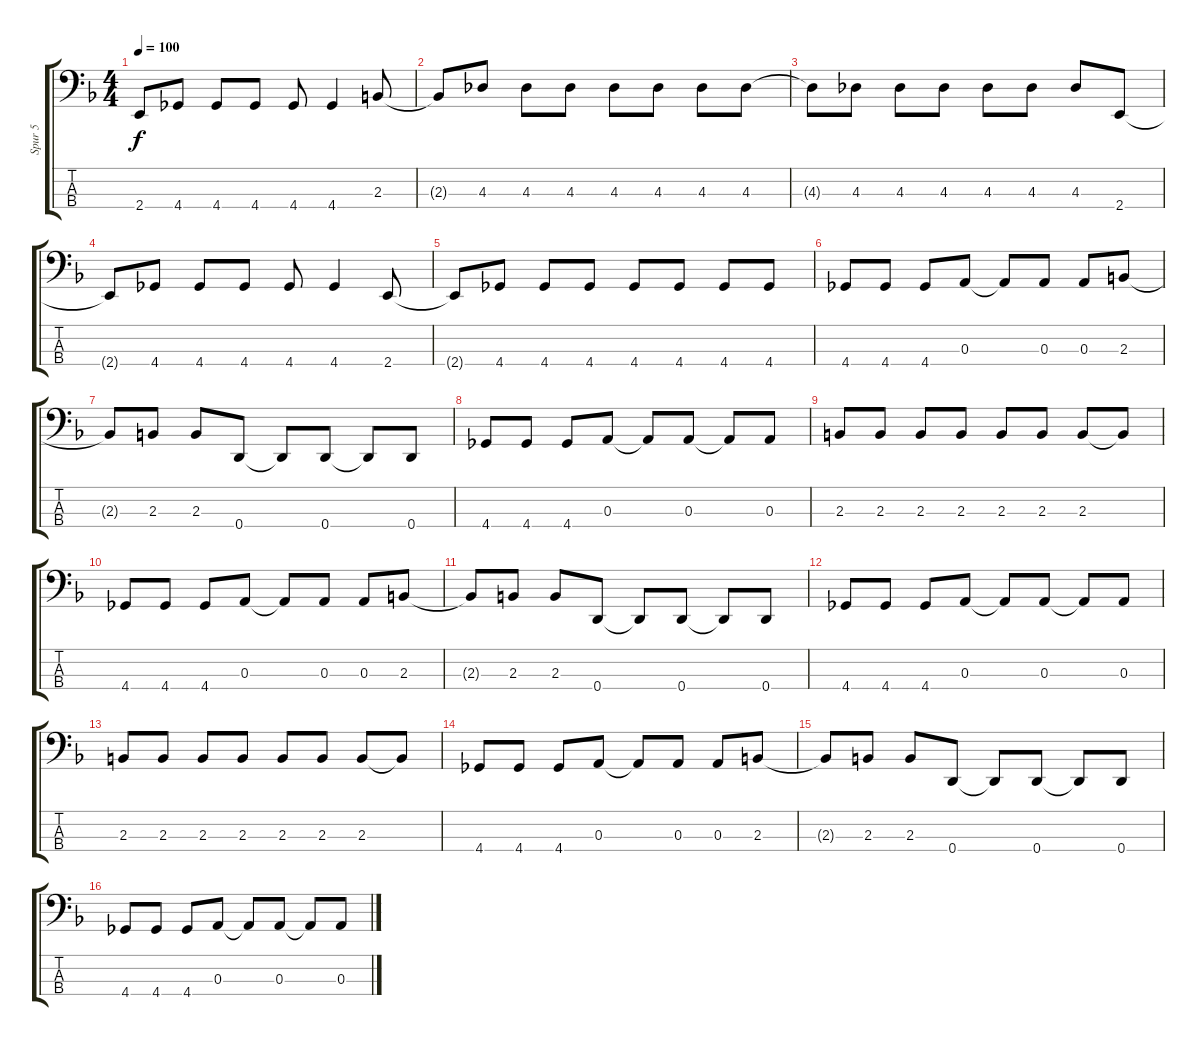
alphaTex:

\track ("Spur 5" "Spur 5") {instrument electricbassfinger}
\staff {score tabs}
\tuning (G2 D2 A1 D1) {hide}
\ts (4 4)
\tempo 100
\clef f4
\ks dminor
2.4{t}.8{dy f} 4.4.8 4.4.8 4.4.8 4.4.8 4.4.4 2.3.8 |
2.3{t}.8 4.3.8 4.3.8 4.3.8 4.3.8 4.3.8 4.3.8 4.3.8 |
4.3{t}.8 4.3.8 4.3.8 4.3.8 4.3.8 4.3.8 4.3.8 2.4.8 |
2.4{t}.8 4.4.8 4.4.8 4.4.8 4.4.8 4.4.4 2.4.8 |
2.4{t}.8 4.4.8 4.4.8 4.4.8 4.4.8 4.4.8 4.4.8 4.4.8 |
4.4.8 4.4.8 4.4.8 0.3.8 0.3{t}.8 0.3.8 0.3.8 2.3.8 |
2.3{t}.8 2.3.8 2.3.8 0.4.8 0.4{t}.8 0.4.8 0.4{t}.8 0.4.8 |
4.4.8 4.4.8 4.4.8 0.3.8 0.3{t}.8 0.3.8 0.3{t}.8 0.3.8 |
2.3.8 2.3.8 2.3.8 2.3.8 2.3.8 2.3.8 2.3.8 2.3{t}.8 |
4.4.8 4.4.8 4.4.8 0.3.8 0.3{t}.8 0.3.8 0.3.8 2.3.8 |
2.3{t}.8 2.3.8 2.3.8 0.4.8 0.4{t}.8 0.4.8 0.4{t}.8 0.4.8 |
4.4.8 4.4.8 4.4.8 0.3.8 0.3{t}.8 0.3.8 0.3{t}.8 0.3.8 |
2.3.8 2.3.8 2.3.8 2.3.8 2.3.8 2.3.8 2.3.8 2.3{t}.8 |
4.4.8 4.4.8 4.4.8 0.3.8 0.3{t}.8 0.3.8 0.3.8 2.3.8 |
2.3{t}.8 2.3.8 2.3.8 0.4.8 0.4{t}.8 0.4.8 0.4{t}.8 0.4.8 |
4.4.8 4.4.8 4.4.8 0.3.8 0.3{t}.8 0.3.8 0.3{t}.8 0.3.8
